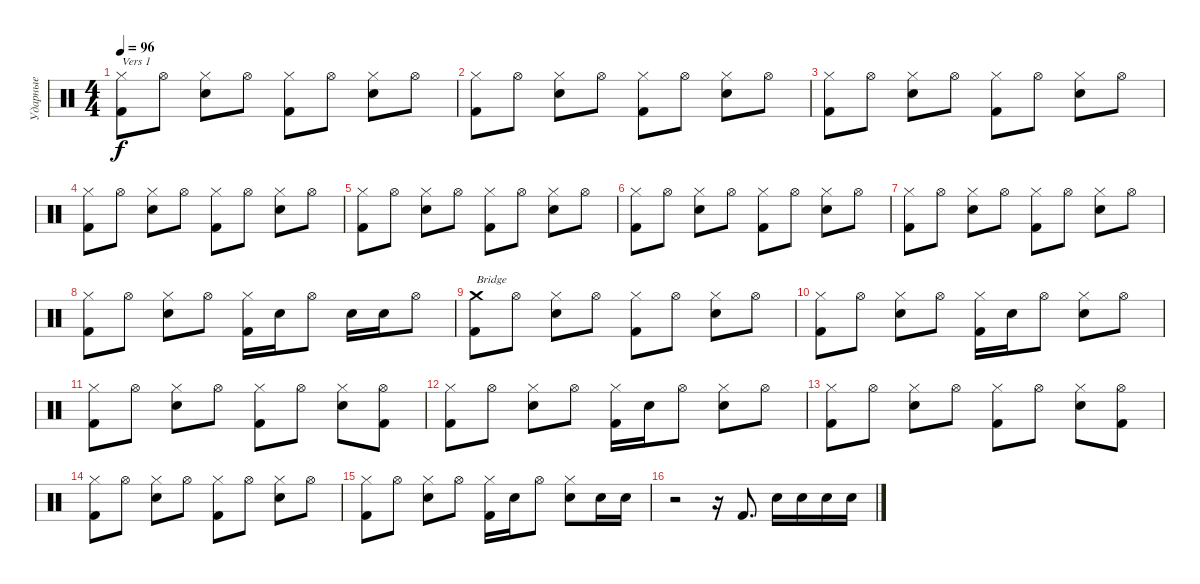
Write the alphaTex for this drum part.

\track ("Ударные" "Ударные") {instrument percussion}
\staff {score}
\articulation defaults
\ts (4 4)
\tempo 96
\clef neutral
\ks c
("Hi-Hat (closed)" "Kick (hit) 2").8{txt "Vers 1" dy f} "Hi-Hat (open)".8 ("Hi-Hat (closed)" "Snare (hit) 2").8 "Hi-Hat (open)".8 ("Hi-Hat (closed)" "Kick (hit) 2").8 "Hi-Hat (open)".8 ("Hi-Hat (closed)" "Snare (hit) 2").8 "Hi-Hat (open)".8 |
("Hi-Hat (closed)" "Kick (hit) 2").8 "Hi-Hat (open)".8 ("Hi-Hat (closed)" "Snare (hit) 2").8 "Hi-Hat (open)".8 ("Hi-Hat (closed)" "Kick (hit) 2").8 "Hi-Hat (open)".8 ("Hi-Hat (closed)" "Snare (hit) 2").8 "Hi-Hat (open)".8 |
("Hi-Hat (closed)" "Kick (hit) 2").8 "Hi-Hat (open)".8 ("Hi-Hat (closed)" "Snare (hit) 2").8 "Hi-Hat (open)".8 ("Hi-Hat (closed)" "Kick (hit) 2").8 "Hi-Hat (open)".8 ("Hi-Hat (closed)" "Snare (hit) 2").8 "Hi-Hat (open)".8 |
("Hi-Hat (closed)" "Kick (hit) 2").8 "Hi-Hat (open)".8 ("Hi-Hat (closed)" "Snare (hit) 2").8 "Hi-Hat (open)".8 ("Hi-Hat (closed)" "Kick (hit) 2").8 "Hi-Hat (open)".8 ("Hi-Hat (closed)" "Snare (hit) 2").8 "Hi-Hat (open)".8 |
("Hi-Hat (closed)" "Kick (hit) 2").8 "Hi-Hat (open)".8 ("Hi-Hat (closed)" "Snare (hit) 2").8 "Hi-Hat (open)".8 ("Hi-Hat (closed)" "Kick (hit) 2").8 "Hi-Hat (open)".8 ("Hi-Hat (closed)" "Snare (hit) 2").8 "Hi-Hat (open)".8 |
("Hi-Hat (closed)" "Kick (hit) 2").8 "Hi-Hat (open)".8 ("Hi-Hat (closed)" "Snare (hit) 2").8 "Hi-Hat (open)".8 ("Hi-Hat (closed)" "Kick (hit) 2").8 "Hi-Hat (open)".8 ("Hi-Hat (closed)" "Snare (hit) 2").8 "Hi-Hat (open)".8 |
("Hi-Hat (closed)" "Kick (hit) 2").8 "Hi-Hat (open)".8 ("Hi-Hat (closed)" "Snare (hit) 2").8 "Hi-Hat (open)".8 ("Hi-Hat (closed)" "Kick (hit) 2").8 "Hi-Hat (open)".8 ("Hi-Hat (closed)" "Snare (hit) 2").8 "Hi-Hat (open)".8 |
("Hi-Hat (closed)" "Kick (hit) 2").8 "Hi-Hat (open)".8 ("Hi-Hat (closed)" "Snare (hit) 2").8 "Hi-Hat (open)".8 ("Hi-Hat (closed)" "Kick (hit) 2").16 "Snare (hit) 2".16 "Hi-Hat (open)".8 "Snare (hit) 2".16 "Snare (hit) 2".16 "Hi-Hat (open)".8 |
("Crash medium (hit)" "Kick (hit) 2").8{txt "Bridge"} "Hi-Hat (open)".8 ("Hi-Hat (closed)" "Snare (hit) 2").8 "Hi-Hat (open)".8 ("Hi-Hat (closed)" "Kick (hit) 2").8 "Hi-Hat (open)".8 ("Hi-Hat (closed)" "Snare (hit) 2").8 "Hi-Hat (open)".8 |
("Hi-Hat (closed)" "Kick (hit) 2").8 "Hi-Hat (open)".8 ("Hi-Hat (closed)" "Snare (hit) 2").8 "Hi-Hat (open)".8 ("Hi-Hat (closed)" "Kick (hit) 2").16 "Snare (hit) 2".16 "Hi-Hat (open)".8 ("Hi-Hat (closed)" "Snare (hit) 2").8 "Hi-Hat (open)".8 |
("Hi-Hat (closed)" "Kick (hit) 2").8 "Hi-Hat (open)".8 ("Hi-Hat (closed)" "Snare (hit) 2").8 "Hi-Hat (open)".8 ("Hi-Hat (closed)" "Kick (hit) 2").8 "Hi-Hat (open)".8 ("Hi-Hat (closed)" "Snare (hit) 2").8 ("Hi-Hat (open)" "Kick (hit) 2").8 |
("Hi-Hat (closed)" "Kick (hit) 2").8 "Hi-Hat (open)".8 ("Hi-Hat (closed)" "Snare (hit) 2").8 "Hi-Hat (open)".8 ("Hi-Hat (closed)" "Kick (hit) 2").16 "Snare (hit) 2".16 "Hi-Hat (open)".8 ("Hi-Hat (closed)" "Snare (hit) 2").8 "Hi-Hat (open)".8 |
("Hi-Hat (closed)" "Kick (hit) 2").8 "Hi-Hat (open)".8 ("Hi-Hat (closed)" "Snare (hit) 2").8 "Hi-Hat (open)".8 ("Hi-Hat (closed)" "Kick (hit) 2").8 "Hi-Hat (open)".8 ("Hi-Hat (closed)" "Snare (hit) 2").8 ("Hi-Hat (open)" "Kick (hit) 2").8 |
("Hi-Hat (closed)" "Kick (hit) 2").8 "Hi-Hat (open)".8 ("Hi-Hat (closed)" "Snare (hit) 2").8 "Hi-Hat (open)".8 ("Hi-Hat (closed)" "Kick (hit) 2").8 "Hi-Hat (open)".8 ("Hi-Hat (closed)" "Snare (hit) 2").8 "Hi-Hat (open)".8 |
("Hi-Hat (closed)" "Kick (hit) 2").8 "Hi-Hat (open)".8 ("Hi-Hat (closed)" "Snare (hit) 2").8 "Hi-Hat (open)".8 ("Hi-Hat (closed)" "Kick (hit) 2").16 "Snare (hit) 2".16 "Hi-Hat (open)".8 ("Hi-Hat (closed)" "Snare (hit) 2").8 "Snare (hit) 2".16 "Snare (hit) 2".16 |
r.2 r.16 "Kick (hit) 2".8{d} "Snare (hit) 2".16 "Snare (hit) 2".16 "Snare (hit) 2".16 "Snare (hit) 2".16
